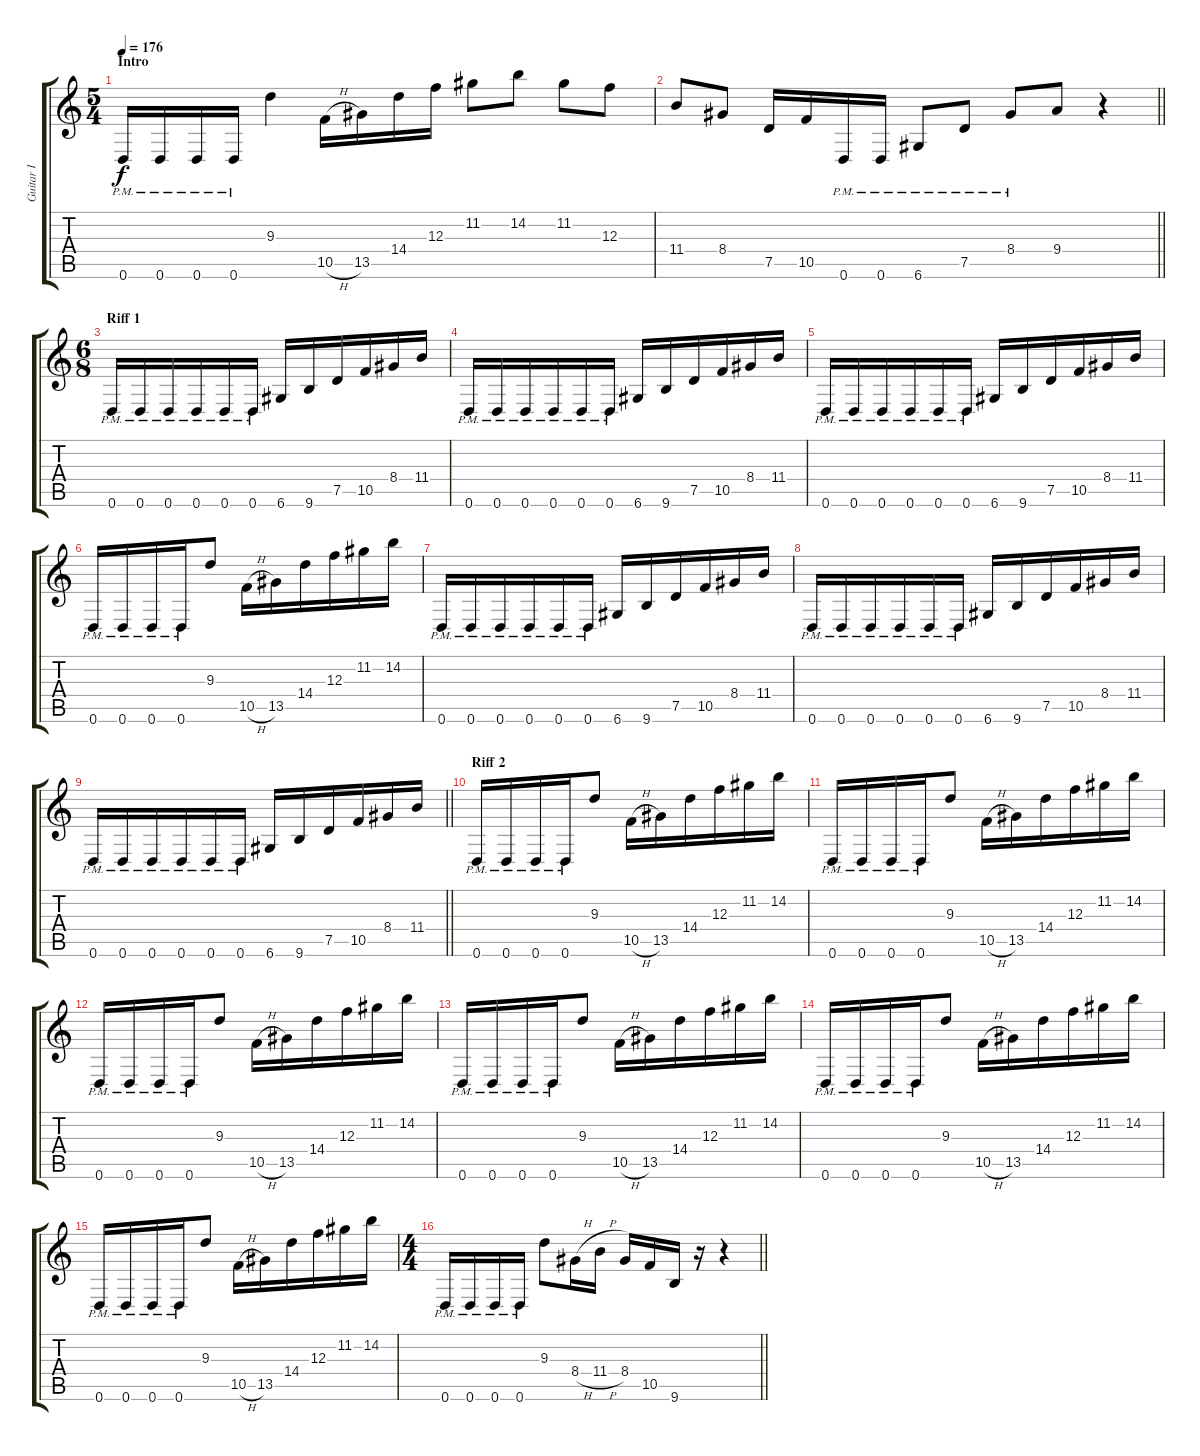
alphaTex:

\track ("Guitar I" "Guitar I") {instrument distortionguitar}
\staff {score tabs}
\tuning (D4 A3 F3 C3 G2 D2) {hide}
\ts (5 4)
\section ("" "Intro")
\tempo 176
\clef g2
\ks c
0.6{pm}.16{dy f instrument distortionguitar} 0.6{pm}.16 0.6{pm}.16 0.6{pm}.16 9.3.4 10.5{h}.16 13.5.16 14.4.16 12.3.16 11.2.8 14.2.8 11.2.8 12.3.8 |
\barLineRight lightlight
11.4.8 8.4.8 7.5.16 10.5.16 0.6{pm}.16 0.6{pm}.16 6.6{pm}.8 7.5{pm}.8 8.4{pm}.8 9.4.8 r.4 |
\ts (6 8)
\section ("" "Riff 1")
0.6{pm}.16 0.6{pm}.16 0.6{pm}.16 0.6{pm}.16 0.6{pm}.16 0.6{pm}.16 6.6.16 9.6.16 7.5.16 10.5.16 8.4.16 11.4.16 |
0.6{pm}.16 0.6{pm}.16 0.6{pm}.16 0.6{pm}.16 0.6{pm}.16 0.6{pm}.16 6.6.16 9.6.16 7.5.16 10.5.16 8.4.16 11.4.16 |
0.6{pm}.16 0.6{pm}.16 0.6{pm}.16 0.6{pm}.16 0.6{pm}.16 0.6{pm}.16 6.6.16 9.6.16 7.5.16 10.5.16 8.4.16 11.4.16 |
0.6{pm}.16 0.6{pm}.16 0.6{pm}.16 0.6{pm}.16 9.3.8 10.5{h}.16 13.5.16 14.4.16 12.3.16 11.2.16 14.2.16 |
0.6{pm}.16 0.6{pm}.16 0.6{pm}.16 0.6{pm}.16 0.6{pm}.16 0.6{pm}.16 6.6.16 9.6.16 7.5.16 10.5.16 8.4.16 11.4.16 |
0.6{pm}.16 0.6{pm}.16 0.6{pm}.16 0.6{pm}.16 0.6{pm}.16 0.6{pm}.16 6.6.16 9.6.16 7.5.16 10.5.16 8.4.16 11.4.16 |
\barLineRight lightlight
0.6{pm}.16 0.6{pm}.16 0.6{pm}.16 0.6{pm}.16 0.6{pm}.16 0.6{pm}.16 6.6.16 9.6.16 7.5.16 10.5.16 8.4.16 11.4.16 |
\section ("" "Riff 2")
0.6{pm}.16 0.6{pm}.16 0.6{pm}.16 0.6{pm}.16 9.3.8 10.5{h}.16 13.5.16 14.4.16 12.3.16 11.2.16 14.2.16 |
0.6{pm}.16 0.6{pm}.16 0.6{pm}.16 0.6{pm}.16 9.3.8 10.5{h}.16 13.5.16 14.4.16 12.3.16 11.2.16 14.2.16 |
0.6{pm}.16 0.6{pm}.16 0.6{pm}.16 0.6{pm}.16 9.3.8 10.5{h}.16 13.5.16 14.4.16 12.3.16 11.2.16 14.2.16 |
0.6{pm}.16 0.6{pm}.16 0.6{pm}.16 0.6{pm}.16 9.3.8 10.5{h}.16 13.5.16 14.4.16 12.3.16 11.2.16 14.2.16 |
0.6{pm}.16 0.6{pm}.16 0.6{pm}.16 0.6{pm}.16 9.3.8 10.5{h}.16 13.5.16 14.4.16 12.3.16 11.2.16 14.2.16 |
0.6{pm}.16 0.6{pm}.16 0.6{pm}.16 0.6{pm}.16 9.3.8 10.5{h}.16 13.5.16 14.4.16 12.3.16 11.2.16 14.2.16 |
\ts (4 4)
\barLineRight lightlight
0.6{pm}.16 0.6{pm}.16 0.6{pm}.16 0.6{pm}.16 9.3.8 8.4{h}.16 11.4{h}.16 8.4.16 10.5.16 9.6.16 r.16 r.4
